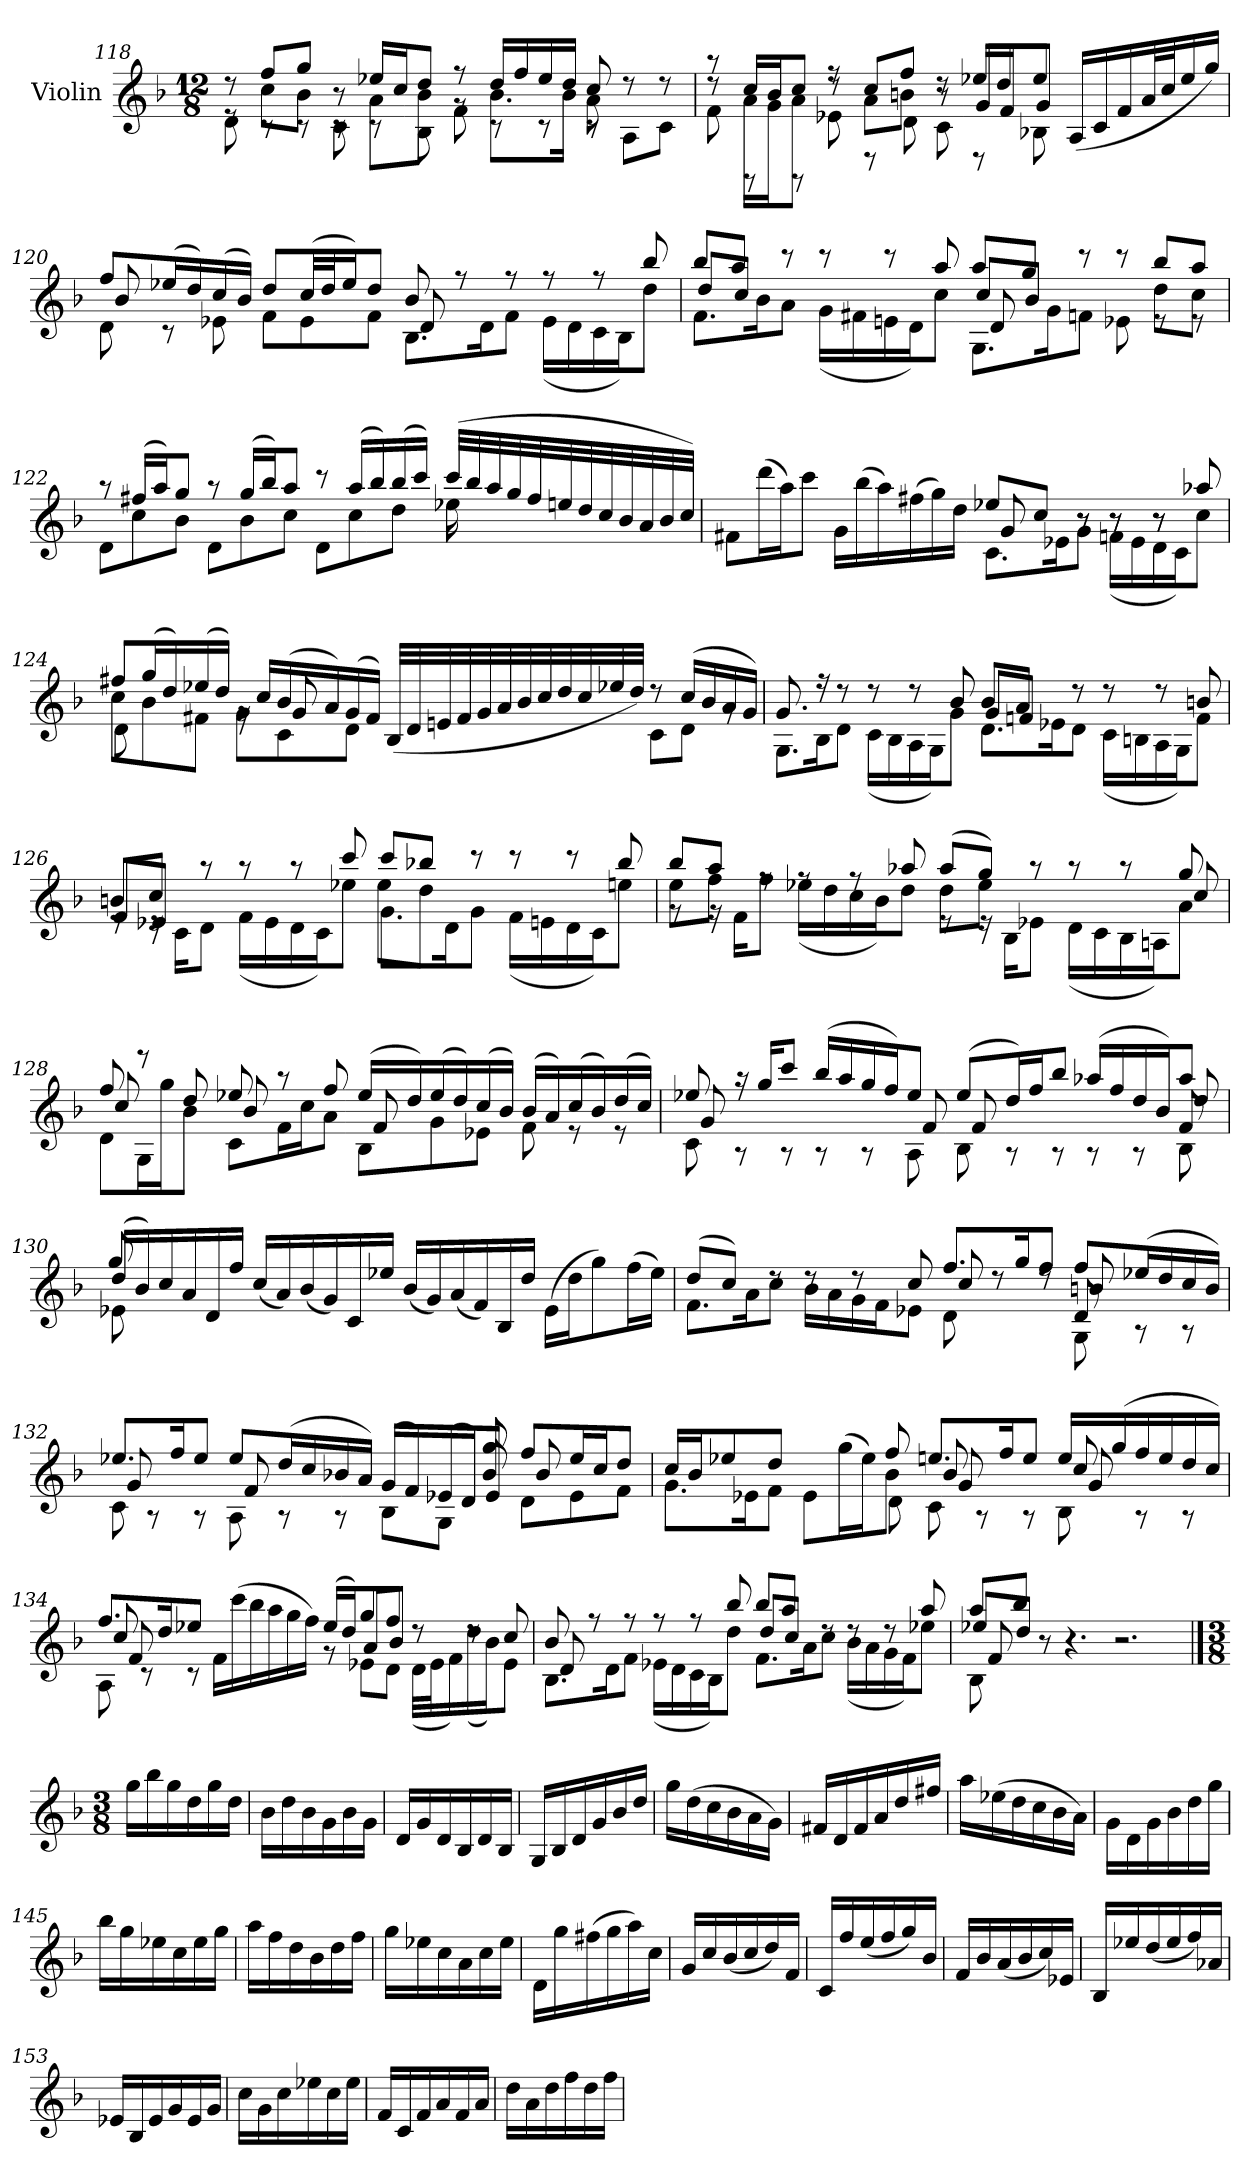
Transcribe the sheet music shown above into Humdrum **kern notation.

**kern
*part1
*staff1
*I"Violin
*I'Vln.
*clefG2
*k[b-]
*M12/8
=118
*^
*	*^
8rdd	8d\	8re
8ff/L	8rc	8cc\L
8gg/J	8rc	8b-\J
8r	8c\	8rc
16ee-X/LL	8rc	8a\L
16cc/J	.	.
8dd/J	8B-\	8b-\J
8rff	8f\	8rg
16dd/LL	8rc	8.b-\L
16ff/	.	.
16ee-/	8rc	.
16dd/JJ	.	16b-\Jk
8cc/	8rc	8a\
8r	8A\L	4ryy
8r	8c\J	.
=119	=119	=119
8rdd	8raa	8f\
16cc/LL	16a\LL	8rGG
16b-/J	16g\J	.
8cc/J	8a\J	8rGG
8rdd	8rff	8e-X\
8cc/L	8a\L	8rD
8ff/J	8bn\J	8d\
8r	8rdd	8c\
16ee-X/LL	16g/LL	8rD
16dd/J	16f/J	.
8ee-/J	8g/J	8B-X\
(16A/LL	4ryy	4ryy
16c/	.	.
16f/	.	.
32a/L	.	.
32cc/J	.	.
16ee-/	8ryy	8ryy
16gg/JJ)	.	.
!!LO:LB:g=z	!!	!!
=120	=120	=120
8ff/L	8d\	8b-/
(16ee-X/L	8r	8ryy
16dd/)	.	.
(16cc/	8e-X\	8ryy
16b-/JJ)	.	.
8dd/L	8f\L	4ryy
(32cc/LL	8e-\	.
32dd/J	.	.
16ee-/J)	.	.
8dd/J	8f\J	8ryy
8b-/	8.B-\L	8d/
8r	.	8ryy
.	16d\K	.
8r	8f\J	8ryy
8r	(16e-\LL	8ryy
.	16d\	.
8r	16c\	8ryy
.	16B-\J)	.
8bb-/	8dd\J	8ryy
=121	=121	=121
*	*	*^
8bb-/L	8.f\L	8dd/L	2.ryy
8aa/J	.	8cc/J	.
.	16b-\K	.	.
8r	8a\J	8ryy	.
8r	(16g\LL	8ryy	.
.	16f#X\	.	.
8r	16en\	8ryy	.
.	16d\J)	.	.
8aa/	8cc\J	8ryy	.
8aa/L	8.G\L	8cc/L	8d/
8gg/J	.	8b-/J	8ryy
.	16g\K	.	.
8r	8fn\J	8ryy	8ryy
8r	8e-X\	8ryy	8ryy
8bb-/L	8re	8dd\L	8ryy
8aa/J	8re	8cc\J	8ryy
*	*v	*v	*v
!!LO:LB:g=z
=122	=122
8r	8d\L
(16ff#X/LL	8cc\
16aa/J)	.
8gg/J	8b-\J
8r	8d\L
(16gg/LL	8b-\
16bb-/J)	.
8aa/J	8cc\J
8r	8d\L
(16aa/LL	8cc\
16bb-/)	.
(16bb-/	8dd\J
16ccc/JJ)	.
(32ccc/LLL	16ee-X\
32bb-/	.
32aa/	16ryy
32gg/	.
32ff#/	4ryy
32een/	.
32dd/	.
32cc/	.
32b-/	.
32a/	.
32b-/	.
32cc/JJJ)	.
=123	=123
*	*^
8f#X\L	2.ryy	2.ryy
(>16ddd\L	.	.
16aa\J)	.	.
8ccc\J	.	.
16g\LL	.	.
(>16bb-\	.	.
16aa\)	.	.
(>16ff#X\	.	.
16gg\)	.	.
16dd\JJ	.	.
8ee-X/L	8.c\L	8g/
8cc/J	.	8ryy
.	16e-X\K	.
8r	8g\J	8r
8r	(16fn\LL	8r
.	16e-\	.
8r	16d\	8r
.	16c\J)	.
8aa-X/	8cc\J	8ryy
!!LO:LB:g=z	!!	!!
=124	=124	=124
8ff#X/L	8cc\L	8d\
(16gg/L	8b-\	8ryy
16dd/)	.	.
(16ee-X/	8f#X\J	8ryy
16dd/JJ)	.	.
16rg	8g\L	8ryy
16cc/LL	.	.
(16b-/	8c\	8g/
16a/)	.	.
(16g/	8d\J	8ryy
16f#/JJ)	.	.
(32B-/LLL	4ryy	4ryy
32d/	.	.
32en/	.	.
32f#/	.	.
32g/	.	.
32a/	.	.
32b-/	.	.
32cc/	.	.
32dd/	8ryy	2ryy
32cc/	.	.
32ee-X/	.	.
32dd/JJJ)	.	.
8r	8c\L	.
(16cc/LL	8d\J	.
16b-/	.	.
16a/	8rg	.
16g/JJ)	.	.
=125	=125	=125
8.g/	8.G\L	2.ryy
16r	16B-\K	.
8r	8d\J	.
8r	(16c\LL	.
.	16B-\	.
8r	16A\	.
.	16G\J)	.
8b-/	8g\J	.
8b-/L	8.d\L	8g/L
8a/J	.	8fn/J
.	16e-X\K	.
8r	8d\J	8ryy
8r	(16c\LL	8ryy
.	16Bn\	.
8r	16A\	8ryy
.	16G\J)	.
8bn/	8f\J	8ryy
!!LO:LB:g=z	!!	!!
=126	=126	=126
8bn/L	8re	8f/L
8cc/J	16re	8e-X/J
.	16c\KL	.
8r	8d\J	8ryy
8r	(16f\LL	8ryy
.	16e-\	.
8r	16d\	8ryy
.	16c\J)	.
8ccc/	8ee-X\J	8ryy
8ccc/L	8.g\L	8ee-\L
8bb-X/J	.	8dd\J
.	16d\K	.
8r	8g\J	8ryy
8r	(16f\LL	8ryy
.	16en\	.
8r	16d\	8ryy
.	16c\J)	.
8bb-/	8een\J	8ryy
=127	=127	=127
8bb-/L	8rg	8ee\L
8aa/J	16rg	8ff\J
.	16f\KL	.
8rff	8ff\J	8ryy
8rff	(16ee-X\LL	8ryy
.	16dd\	.
8rff	16cc\	8ryy
.	16b-\J)	.
8aa-X/	8dd\J	8ryy
(8aa-/L	8re	8dd\L
8gg/J)	16re	8ee-\J
.	16B-\KL	.
8r	8e-X\J	8ryy
8r	(16d\LL	8ryy
.	16c\	.
8r	16B-\	8ryy
.	16An\J)	.
8gg/	8a\J	8cc/
!!LO:LB:g=z	!!	!!
=128	=128	=128
8ff/	8d\L	8cc/
8r	16G\L	8ryy
.	16gg\J	.
8dd/	8b-\J	8ryy
8ee-X/	8c\L	8b-/
8r	16f\L	8ryy
.	16cc\J	.
8ff/	8a\J	8ryy
(16ee-/LL	8B-\L	8f/
16dd/)	.	.
(16ee-/	8g\	8ryy
16dd/)	.	.
(16cc/	8e-X\J	8ryy
16b-/JJ)	.	.
(16b-/LL	8f\	8ryy
16a/)	.	.
(16cc/	8r	8ryy
16b-/)	.	.
(16dd/	8r	8ryy
16cc/JJ)	.	.
=129	=129	=129
*	*	*^
8ee-X/	8c\	8g/	8ryy
16r	8r	8ryy	8ryy
16gg/KL	.	.	.
8ccc/J	8r	8ryy	8ryy
(16bb-/LL	8r	8ryy	8ryy
16aa/	.	.	.
16gg/	8r	8ryy	8ryy
16ff/J)	.	.	.
8ee-/J	8A\	8f/	8ryy
(8ee-/L	8B-\	8f/	8ryy
16dd/L)	8r	8ryy	8ryy
16ff/J	.	.	.
8bb-/J	8r	8ryy	8ryy
(16aa-X/LL	8r	8ryy	8ryy
16ff/	.	.	.
16dd/	8r	8ryy	8ryy
16b-/J)	.	.	.
8aa-/J	8B-\	8dd/	8f/
*	*	*v	*v
!!LO:LB:g=z
=130	=130	=130
(16dd/LL	8e-X\	8gg/
16b-/)	.	.
16cc/	8ryy	8ryy
16a/	.	.
16d/	8ryy	8ryy
16ff/JJ	.	.
(16cc/LL	4ryy	4ryy
16a/)	.	.
(16b-/	.	.
16g/)	.	.
16c/	8ryy	8ryy
16ee-X/JJ	.	.
(16b-/LL	4ryy	4ryy
16g/)	.	.
(16a/	.	.
16f/)	.	.
16B-/	8ryy	8ryy
16dd/JJ	.	.
(>16e-\LL	4ryy	4ryy
16dd\J	.	.
8gg\)	.	.
(>16ff\L	8ryy	8ryy
16ee-\JJ)	.	.
=131	=131	=131
*	*	*^
(8dd/L	8.f\L	8ryy	2.ryy
8cc/J)	.	8ryy	.
.	16a\K	.	.
8ryy	8cc\J	8rdd	.
8ryy	16b-\LL	8rdd	.
.	16a\	.	.
8ryy	16g\	8rdd	.
.	16f\J	.	.
8cc/	8e-X\J	8rddyy	.
8.ff/L	8d\	8cc/	8ryy
.	8rdd	8ryy	8ryy
16gg/K	.	.	.
8ff/J	8rdd	8ryy	8ryy
8ff/L	8G\	8bn/	8d/
(16ee-X/L	8r	8ryy	8ryy
16dd/	.	.	.
16cc/	8r	8ryy	8ryy
16b/JJ)	.	.	.
*	*	*v	*v
!!LO:LB:g=z
=132	=132	=132
8.ee-X/L	8c\	8g/
.	8r	8ryy
16ff/K	.	.
8ee-/J	8r	8ryy
8ee-/L	8A\	8f/
(16dd/L	8r	8ryy
16cc/	.	.
16b-X/	8r	8ryy
16a/JJ)	.	.
(16g/LL	8B-\L	8ryy
16f/)	.	.
(16e-X/	8G\J	8ryy
16d/J)	.	.
8e-/J	8b-/	8gg/
8ff/L	8d\L	8b-/
16ee-/L	8e-\	8ryy
16cc/J	.	.
8dd/J	8f\J	8ryy
=133	=133	=133
*	*	*^
16cc/LL	8.g\L	8ryy	2.ryy
16b-/J	.	.	.
8ee-X/	.	8ryy	.
.	16e-X\K	.	.
8dd/J	8f\J	8ryy	.
8ryy	8e-\L	4ryy	.
8ryy	(16gg\L	.	.
.	16ee-\J)	.	.
8ff/	8b-\J	8d\	.
8.een/L	8c\	8b-/	8g/
.	8r	8rffyy	8ryy
16ff/K	.	.	.
8ee/J	8r	8ryy	8ryy
16ee/LL	8B-\	8cc/	8g/
(16gg/	.	.	.
16ff/	8r	8ryy	8ryy
16ee/	.	.	.
16dd/	8r	8ryy	8ryy
16cc/JJ)	.	.	.
!!LO:LB:g=z	!!	!!	!!
=134	=134	=134	=134
8.ff/L	8A\	8cc/	8f/
.	8r	8rddyy	8ryy
16dd/K	.	.	.
8ee-X/J	8r	8ryy	8ryy
4ryy	16f\LL	4ryy	4ryy
.	(>16ccc\	.	.
.	16bb-\	.	.
.	16aa\	.	.
8ryy	16gg\	8ryy	8ryy
.	16ff\JJ)	.	.
(16ee-/LL	8r	8ryy	8ryy
16dd/J)	.	.	.
8gg/	8e-X\L	8a/L	8ryy
8ff/J	8d\J	8b-/J	8ryy
8rdd	(32d\LLL	8ryy	8ryy
.	32e-\J	.	.
.	16f\)	.	.
8rdd	(16dd\	8ryy	8ryy
.	16b-\J)	.	.
8cc/	8e-\J	8ryy	8ryy
*	*	*v	*v
=135	=135	=135
8b-/	8.B-\L	8d/
8r	.	8ryy
.	16d\K	.
8r	8f\J	8ryy
8r	(16e-X\LL	8ryy
.	16d\	.
8r	16c\	8ryy
.	16B-\J)	.
8bb-/	8dd\J	8ryy
8bb-/L	8.f\L	8dd/L
8aa/J	.	8cc/J
.	16a\K	.
8rdd	8cc\J	8ryy
8rdd	(16b-\LL	8ryy
.	16a\	.
8rdd	16g\	8ryy
.	16f\J)	.
8aa/	8ee-X\J	8ryy
=136	=136	=136
*	*	*^
8aa/L	8B-\	8ee-X/L	8f/
8bb-/J	8ryy	8dd/J	8ryy
8r	8ryy	8ryy	8ryy
4.r	4.ryy	4.ryy	4.ryy
2.r	2.ryy	2.ryy	2.ryy
*v	*v	*v	*v
!!LO:PB:g=z
==137
*M3/8
*^
*	*^
*	*	*^
!LO:TX:a:B:t=Presto	!	!	!
*v	*v	*v	*v
16gg\LL
16bb-\
16gg\
16dd\
16gg\
16dd\JJ
=138
16b-\LL
16dd\
16b-\
16g\
16b-\
16g\JJ
=139
16d/LL
16g/
16d/
16B-/
16d/
16B-/JJ
=140
16G/LL
16B-/
16d/
16g/
16b-/
16dd/JJ
=141
16gg\LL
(16dd\
16cc\
16b-\
16a\
16g\JJ)
=142
16f#X/LL
16d/
16f#/
16a/
16dd/
16ff#X/JJ
=143
16aa\LL
(16ee-X\
16dd\
16cc\
16b-\
16a\JJ)
=144
16g\LL
16d\
16g\
16b-\
16dd\
16gg\JJ
!!LO:LB:g=z
=145
16bb-\LL
16gg\
16ee-X\
16cc\
16ee-\
16gg\JJ
=146
16aa\LL
16ff\
16dd\
16b-\
16dd\
16ff\JJ
=147
16gg\LL
16ee-X\
16cc\
16a\
16cc\
16ee-\JJ
=148
16d\LL
16gg\
(16ff#X\
16gg\
16aa\)
16cc\JJ
=149
16g/LL
16cc/
(16b-/
16cc/
16dd/)
16f/JJ
=150
16c/LL
16ff/
(16ee/
16ff/
16gg/)
16b-/JJ
=151
16f/LL
16b-/
(16a/
16b-/
16cc/)
16e-X/JJ
=152
16B-/LL
16ee-X/
(16dd/
16ee-/
16ff/)
16a-X/JJ
!!LO:LB:g=z
=153
16e-X/LL
16B-/
16e-/
16g/
16e-/
16g/JJ
=154
16cc\LL
16g\
16cc\
16ee-X\
16cc\
16ee-\JJ
=155
16f/LL
16c/
16f/
16a/
16f/
16a/JJ
=156
16dd\LL
16a\
16dd\
16ff\
16dd\
16ff\JJ
=
*-
